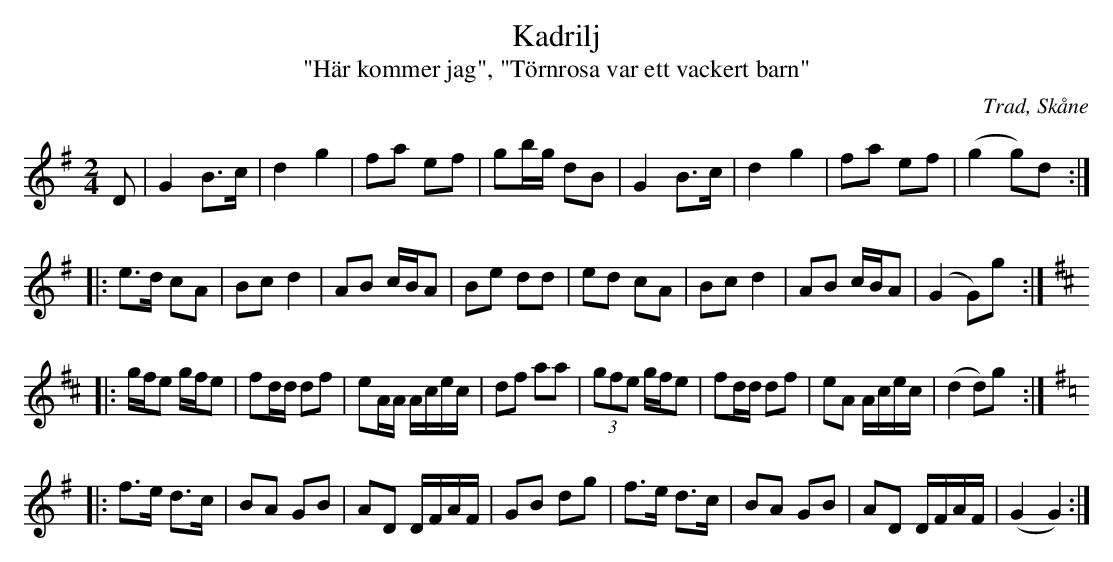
X:1
T:Kadrilj
T: "Här kommer jag", "Törnrosa var ett vackert barn"
O: Trad, Skåne
M:2/4
L:1/8
K:G
D |G2 B>c | d2 g2| fa ef | gb1/2g1/2 dB | G2 B>c | d2 g2| fa ef | (g2 g)d ::
e>d cA | Bc d2 | AB c1/2B1/2A |Be dd | ed cA | Bc d2 | AB c1/2B1/2A |(G2 G)g :|
|:[K: D] g1/2f1/2e g1/2f1/2e | fd1/2d1/2 df | eA1/2A1/2 A1/2c1/2e1/2c1/2 | df aa | (3gfe g1/2f1/2e | fd1/2d1/2 df | eA A1/2c1/2e1/2c1/2 | (d2 d)g :|
|: [K: G] f>e d>c | BA GB |AD D1/2F1/2A1/2F1/2 | GB dg | f>e d>c | BA GB |AD D1/2F1/2A1/2F1/2 | (G2 G2) :|
